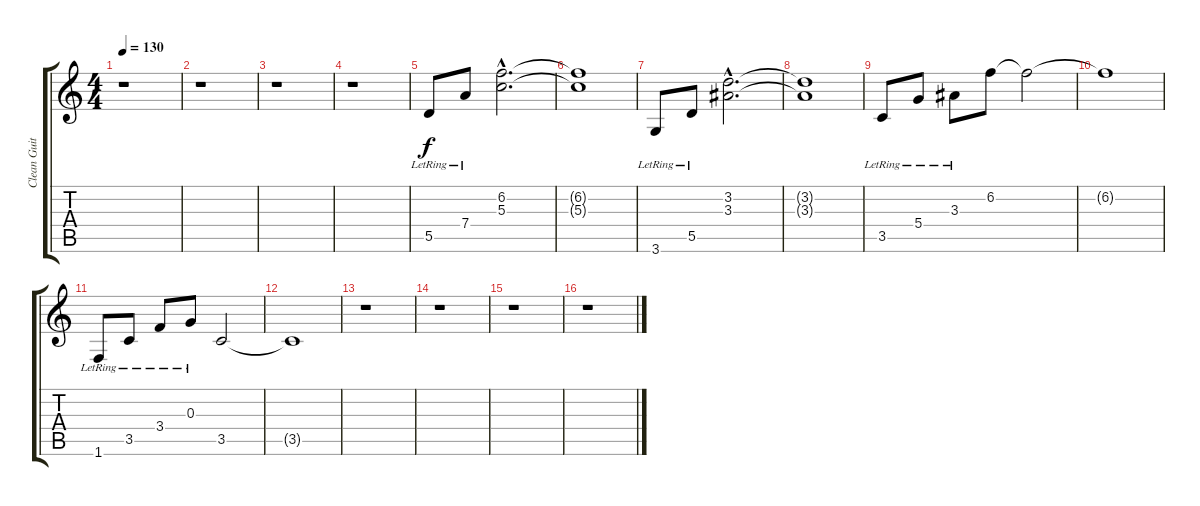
\track ("Clean Guitar" "Clean Guit") {instrument electricguitarclean}
\staff {score tabs}
\tuning (E4 B3 G3 D3 A2 E2) {hide}
\ts (4 4)
\tempo 130
\clef g2
\ks c
r.1{dy f} |
r.1 |
r.1 |
r.1 |
5.5{lr}.8 7.4{lr}.8 (6.2{hac} 5.3{hac}).2{d} |
(6.2{t} 5.3{t}).1 |
3.6{lr}.8 5.5{lr}.8 (3.2{hac} 3.3{hac}).2{d} |
(3.2{t} 3.3{t}).1 |
3.5{lr}.8 5.4{lr}.8 3.3{lr}.8 6.2.8 6.2{t}.2 |
6.2{t}.1 |
1.6{lr}.8 3.5{lr}.8 3.4{lr}.8 0.3{lr}.8 3.5.2 |
3.5{t}.1 |
r.1 |
r.1 |
r.1 |
r.1
